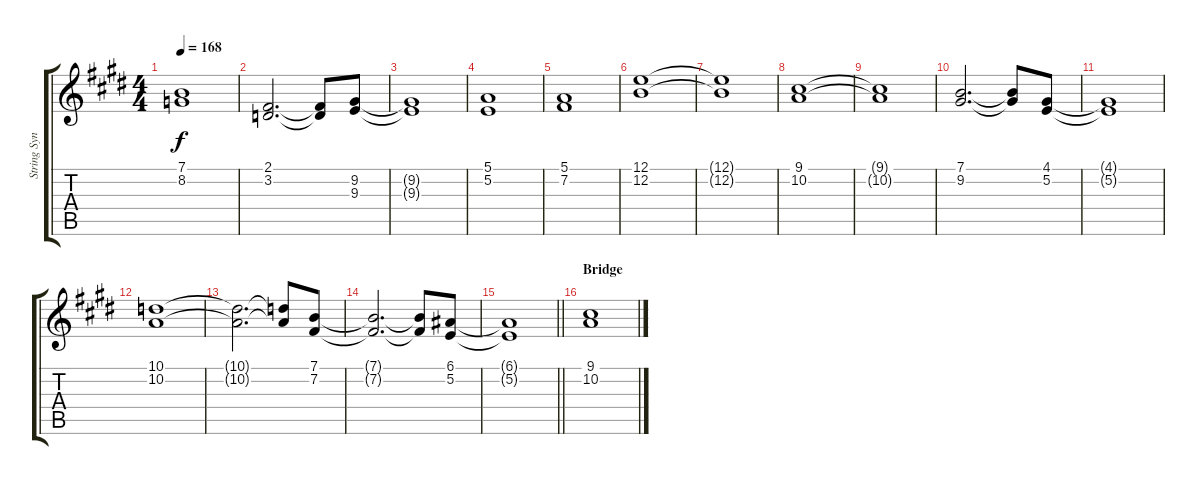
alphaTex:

\track ("String Synth" "String Syn") {instrument stringensemble1}
\staff {score tabs}
\tuning (E4 B3 G3 D3 A2 E2) {hide}
\ts (4 4)
\tempo 168
\clef g2
\ks e
(7.1{t} 8.2{t}).1{dy f} |
(2.1 3.2).2{d} (2.1{t} 3.2{t}).8 (9.2 9.3).8 |
(9.2{t} 9.3{t}).1 |
(5.1 5.2).1 |
(5.1 7.2).1 |
(12.1 12.2).1 |
(12.1{t} 12.2{t}).1 |
(9.1 10.2).1 |
(9.1{t} 10.2{t}).1 |
(7.1 9.2).2{d} (7.1{t} 9.2{t}).8 (4.1 5.2).8 |
(4.1{t} 5.2{t}).1 |
(10.1 10.2).1 |
(10.1{t} 10.2{t}).2{d} (10.1{t} 10.2{t}).8 (7.1 7.2).8 |
(7.1{t} 7.2{t}).2{d} (7.1{t} 7.2{t}).8 (6.1 5.2).8 |
\barLineRight lightlight
(6.1{t} 5.2{t}).1 |
\section ("" "Bridge")
(9.1 10.2).1
